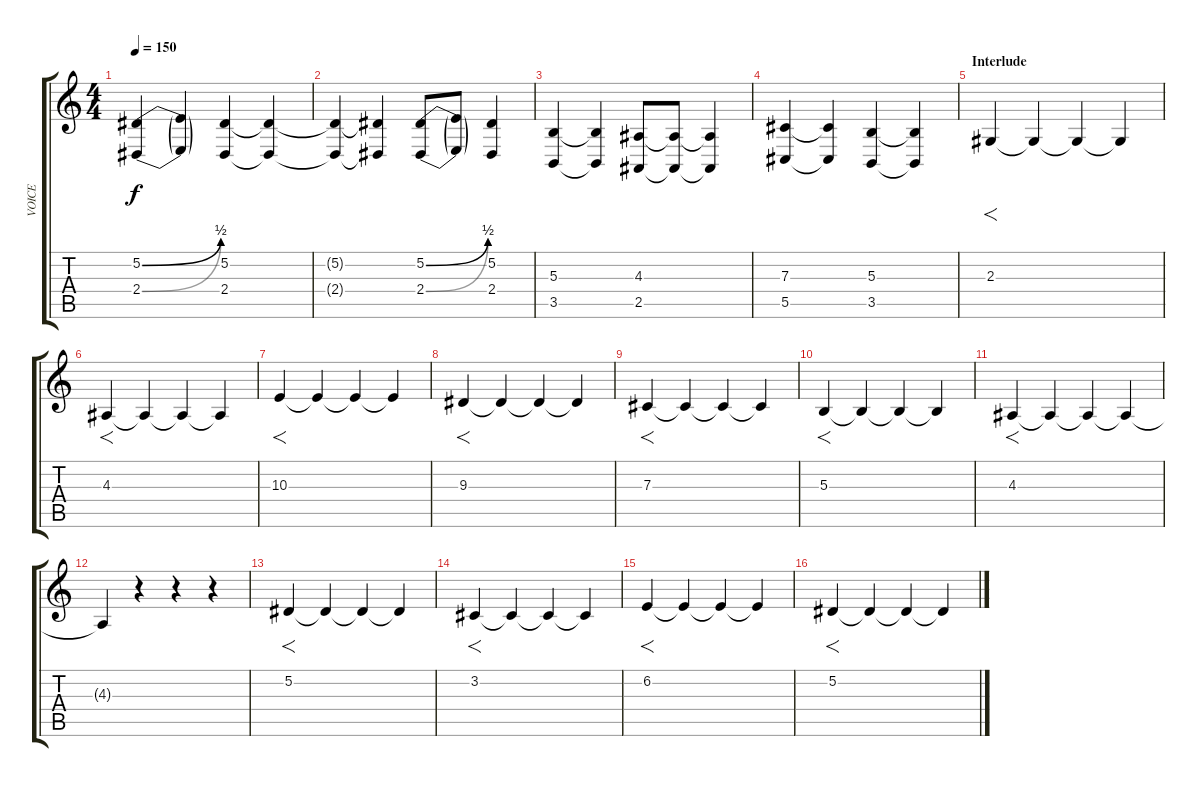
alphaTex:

\track ("VOICE" "VOICE") {instrument lead2sawtooth}
\staff {score tabs}
\tuning (Eb4 Bb3 Gb3 Db3 Ab2 Db2) {hide}
\ts (4 4)
\tempo 150
\clef g2
\ks c
(5.2{be (bend 0 0 60 2)} 2.4{be (bend 0 0 60 2)}).4{dy f} (5.2{t} 2.4{t}).4 (5.2 2.4).4 (5.2{t} 2.4{t}).4 |
(5.2{t} 2.4{t}).4 (5.2{t} 2.4{t}).4 (5.2{be (bend 0 0 60 2)} 2.4{be (bend 0 0 60 2)}).8 (5.2{t} 2.4{t}).8 (5.2 2.4).4 |
(5.3 3.5).4 (5.3{t} 3.5{t}).4 (4.3 2.5).8 (4.3{t} 2.5{t}).8 (4.3{t} 2.5{t}).4 |
(7.3 5.5).4 (7.3{t} 5.5{t}).4 (5.3 3.5).4 (5.3{t} 3.5{t}).4 |
\section ("" "Interlude")
2.3.4{f} 2.3{t}.4 2.3{t}.4 2.3{t}.4 |
4.3.4{f} 4.3{t}.4 4.3{t}.4 4.3{t}.4 |
10.3.4{f} 10.3{t}.4 10.3{t}.4 10.3{t}.4 |
9.3.4{f} 9.3{t}.4 9.3{t}.4 9.3{t}.4 |
7.3.4{f} 7.3{t}.4 7.3{t}.4 7.3{t}.4 |
5.3.4{f} 5.3{t}.4 5.3{t}.4 5.3{t}.4 |
4.3.4{f} 4.3{t}.4 4.3{t}.4 4.3{t}.4 |
4.3{t}.4 r.4 r.4 r.4 |
5.2.4{f} 5.2{t}.4 5.2{t}.4 5.2{t}.4 |
3.2.4{f} 3.2{t}.4 3.2{t}.4 3.2{t}.4 |
6.2.4{f} 6.2{t}.4 6.2{t}.4 6.2{t}.4 |
5.2.4{f} 5.2{t}.4 5.2{t}.4 5.2{t}.4
